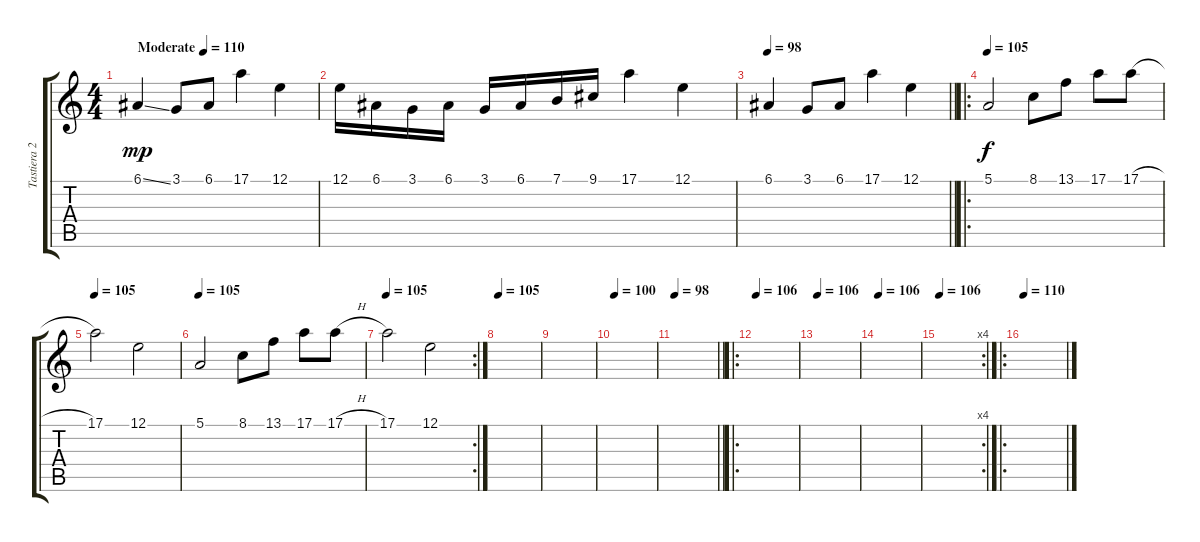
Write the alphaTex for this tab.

\track ("Tastiera 2 (uoo)" "Tastiera 2") {instrument pad4choir}
\staff {score tabs}
\tuning (E4 B3 G3 D3 A2 E2) {hide}
\ts (4 4)
\tempo (110 "Moderate")
\tempo 72
\tempo (110 "Moderate")
\clef g2
\ks c
6.1{ss}.4{dy mp instrument pad4choir} 3.1.8 6.1.8 17.1.4 12.1.4 |
12.1.16 6.1.16 3.1.16 6.1.16 3.1.16 6.1.16 7.1.16 9.1.16 17.1.4 12.1.4 |
\tempo 98
\barLineRight lightlight
6.1.4 3.1.8 6.1.8 17.1.4 12.1.4 |
\ro
\tempo 105
5.1.2{dy f} 8.1.8 13.1.8 17.1.8 17.1{h}.8 |
\tempo 105
17.1.2 12.1.2 |
\tempo 105
5.1.2 8.1.8 13.1.8 17.1.8 17.1{h}.8 |
\rc 2
\tempo 105
17.1.2 12.1.2 |
\tempo 105
|
|
\tempo 100
|
\tempo 98
\barLineRight lightlight
|
\ro
\tempo 106
|
\tempo 106
|
\tempo 106
|
\rc 4
\tempo 106
|
\ro
\tempo 110
